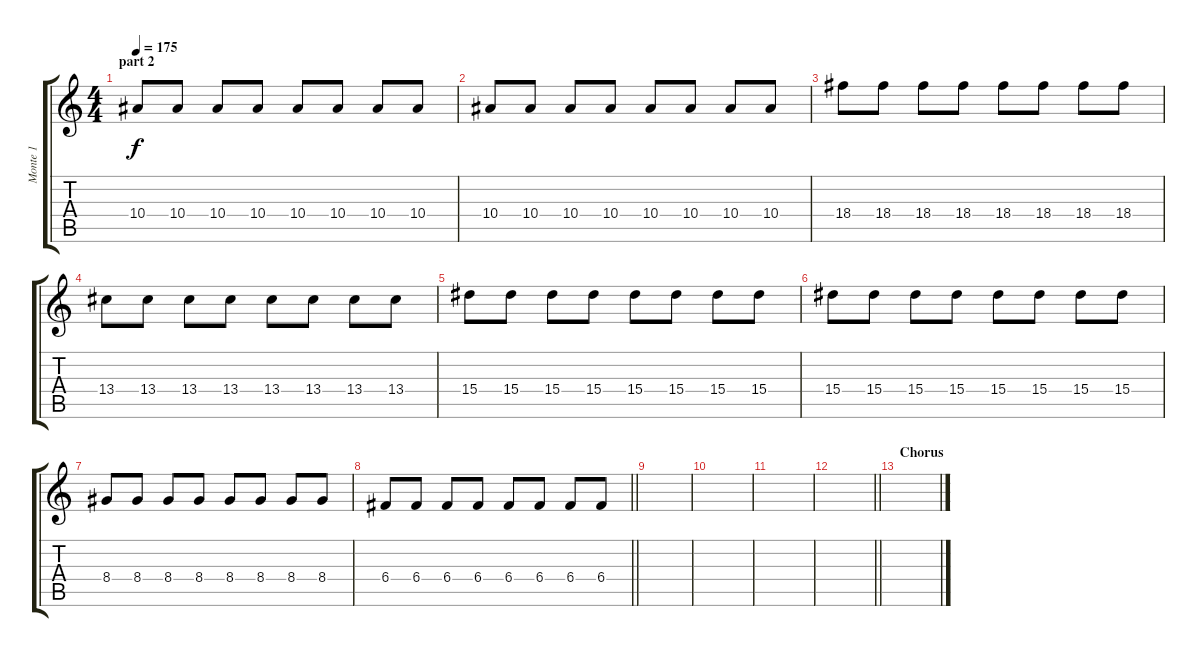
\track ("Monte 1" "Monte 1") {instrument overdrivenguitar}
\staff {score tabs}
\tuning (D4 A3 F3 C3 G2 C2) {hide}
\ts (4 4)
\section ("" "part 2")
\tempo 175
\clef g2
\ks c
10.4.8{dy f} 10.4.8 10.4.8 10.4.8 10.4.8 10.4.8 10.4.8 10.4.8 |
10.4.8 10.4.8 10.4.8 10.4.8 10.4.8 10.4.8 10.4.8 10.4.8 |
18.4.8 18.4.8 18.4.8 18.4.8 18.4.8 18.4.8 18.4.8 18.4.8 |
13.4.8 13.4.8 13.4.8 13.4.8 13.4.8 13.4.8 13.4.8 13.4.8 |
15.4.8 15.4.8 15.4.8 15.4.8 15.4.8 15.4.8 15.4.8 15.4.8 |
15.4.8 15.4.8 15.4.8 15.4.8 15.4.8 15.4.8 15.4.8 15.4.8 |
8.4.8 8.4.8 8.4.8 8.4.8 8.4.8 8.4.8 8.4.8 8.4.8 |
\barLineRight lightlight
6.4.8 6.4.8 6.4.8 6.4.8 6.4.8 6.4.8 6.4.8 6.4.8 |
|
|
|
\barLineRight lightlight
|
\section ("" "Chorus")
